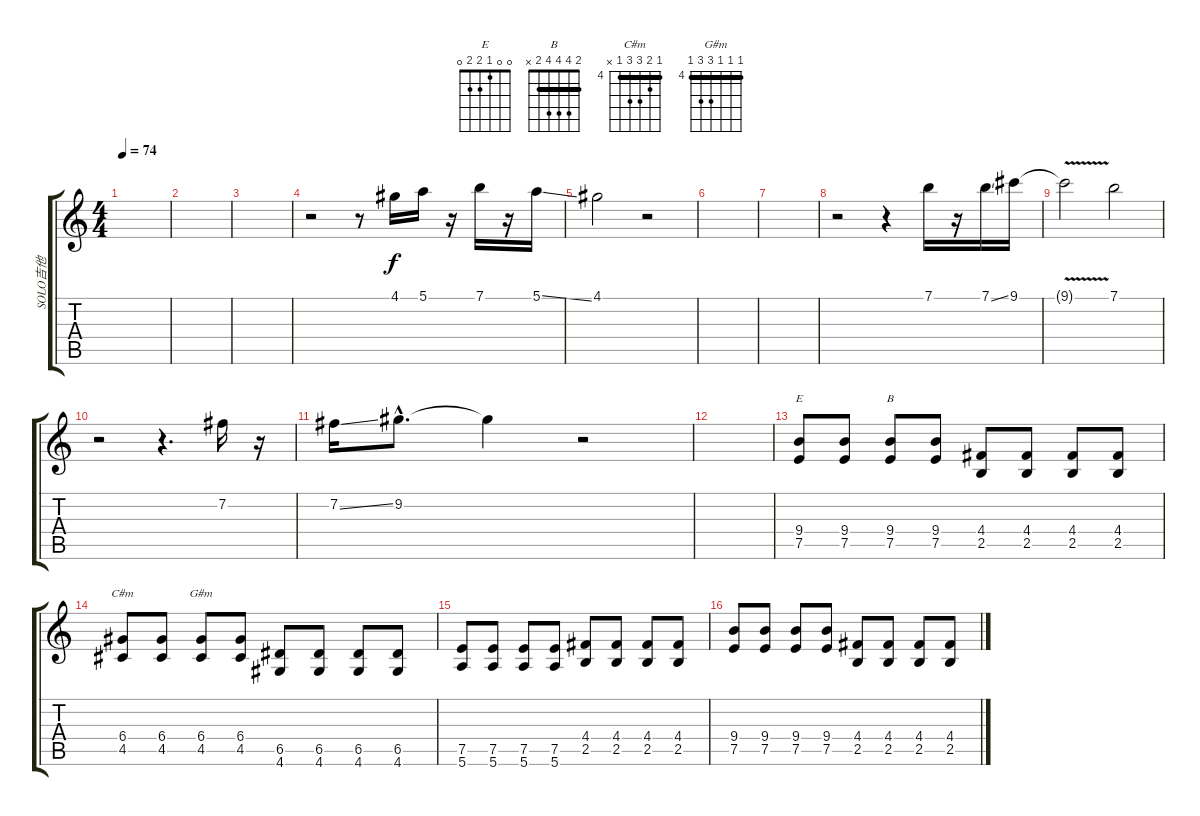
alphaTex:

\track ("SOLO吉他" "SOLO吉他") {instrument overdrivenguitar}
\staff {score tabs}
\tuning (E4 B3 G3 D3 A2 E2) {hide}
\chord ("E" 0 0 1 2 2 0)
\chord ("B" 2 4 4 4 2 x) {barre 2}
\chord ("C#m" 4 5 6 6 4 x) {firstfret 4 barre 4}
\chord ("G#m" 4 4 4 6 6 4) {firstfret 4 barre 4}
\ts (4 4)
\tempo 74
\clef g2
\ks c
|
|
|
r.2 r.8 4.1.16{volume 12 instrument distortionguitar} 5.1.16 r.16 7.1.16 r.16 5.1{ss}.16 |
4.1.2 r.2 |
|
|
r.2 r.4 7.1.16{volume 12 instrument distortionguitar} r.16 7.1{ss}.16 9.1.16 |
9.1{v t}.2 7.1.2 |
r.2 r.4{d} 7.2.16{volume 12 instrument distortionguitar} r.16 |
7.2{ss}.16 9.2{hac}.8{d} 9.2{t}.4 r.2 |
|
(9.4 7.5).8{ch "E" volume 10 instrument overdrivenguitar} (9.4 7.5).8 (9.4 7.5).8{ch "B"} (9.4 7.5).8 (4.4 2.5).8 (4.4 2.5).8 (4.4 2.5).8 (4.4 2.5).8 |
(6.4 4.5).8{ch "C#m"} (6.4 4.5).8 (6.4 4.5).8{ch "G#m"} (6.4 4.5).8 (6.5 4.6).8 (6.5 4.6).8 (6.5 4.6).8 (6.5 4.6).8 |
(7.5 5.6).8 (7.5 5.6).8 (7.5 5.6).8 (7.5 5.6).8 (4.4 2.5).8 (4.4 2.5).8 (4.4 2.5).8 (4.4 2.5).8 |
(9.4 7.5).8 (9.4 7.5).8 (9.4 7.5).8 (9.4 7.5).8 (4.4 2.5).8 (4.4 2.5).8 (4.4 2.5).8 (4.4 2.5).8
